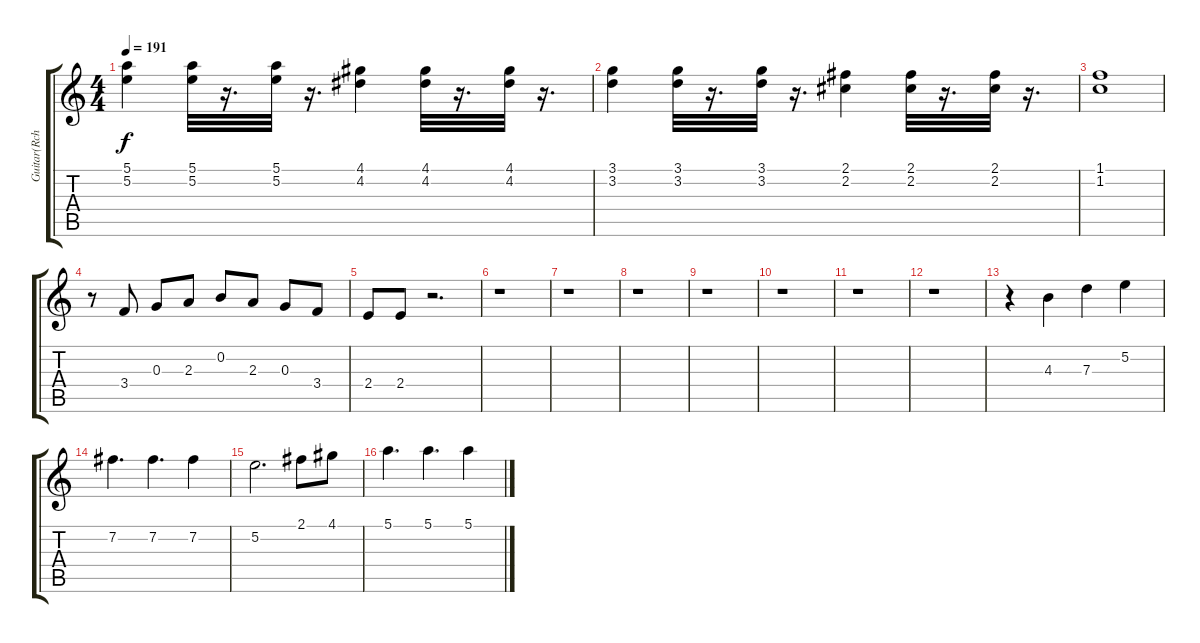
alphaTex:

\track ("Guitar(Rch.)" "Guitar(Rch") {instrument overdrivenguitar}
\staff {score tabs}
\tuning (E4 B3 G3 D3 A2 E2) {hide}
\ts (4 4)
\tempo 191
\clef g2
\ks c
(5.1 5.2).4{dy f} (5.1 5.2).32 r.16{d} (5.1 5.2).32 r.16{d} (4.1 4.2).4 (4.1 4.2).32 r.16{d} (4.1 4.2).32 r.16{d} |
(3.1 3.2).4 (3.1 3.2).32 r.16{d} (3.1 3.2).32 r.16{d} (2.1 2.2).4 (2.1 2.2).32 r.16{d} (2.1 2.2).32 r.16{d} |
(1.1 1.2).1 |
r.8 3.4.8{instrument distortionguitar} 0.3.8 2.3.8 0.2.8 2.3.8 0.3.8 3.4.8 |
2.4.8 2.4.8 r.2{d} |
r.1 |
r.1 |
r.1 |
r.1 |
r.1 |
r.1 |
r.1 |
r.4 4.3.4 7.3.4 5.2.4 |
7.2.4{d} 7.2.4{d} 7.2.4 |
5.2.2{d} 2.1.8 4.1.8 |
5.1.4{d} 5.1.4{d} 5.1.4
